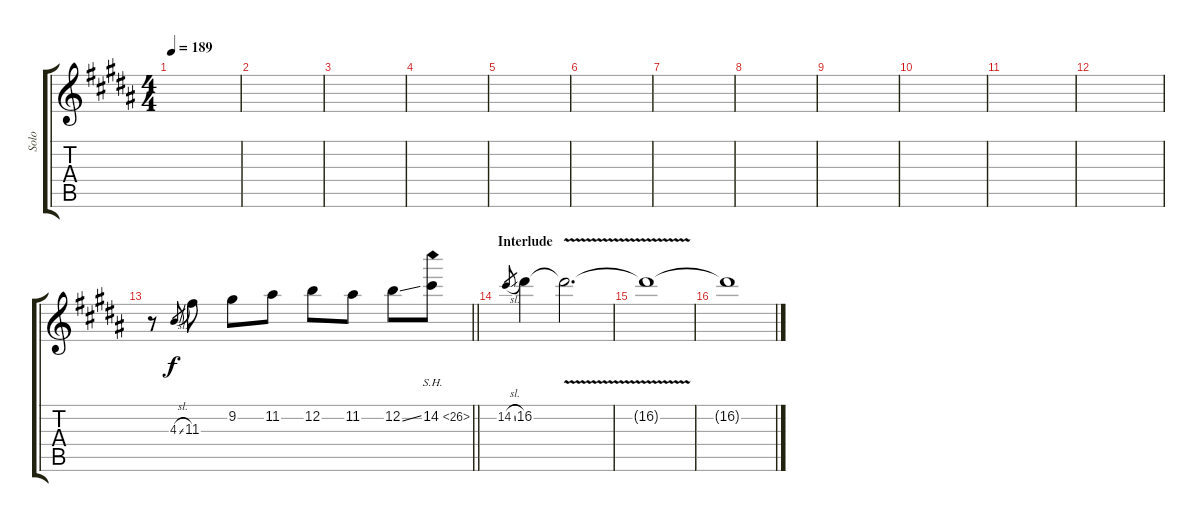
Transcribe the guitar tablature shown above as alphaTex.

\track ("Solo" "Solo") {instrument overdrivenguitar}
\staff {score tabs}
\tuning (E4 B3 G3 D3 A2 E2) {hide}
\ts (4 4)
\tempo 189
\clef g2
\ks b
|
|
|
|
|
|
|
|
|
|
|
|
\barLineRight lightlight
r.8 4.3{sl}.8{gr} 11.3.8 9.2.8 11.2.8 12.2.8 11.2.8 12.2{ss}.8 14.2{sh 12}.8 |
\section ("" "Interlude")
14.2{sl}.8{gr} 16.2.4 16.2{v t}.2{d} |
16.2{t}.1 |
16.2{t}.1
